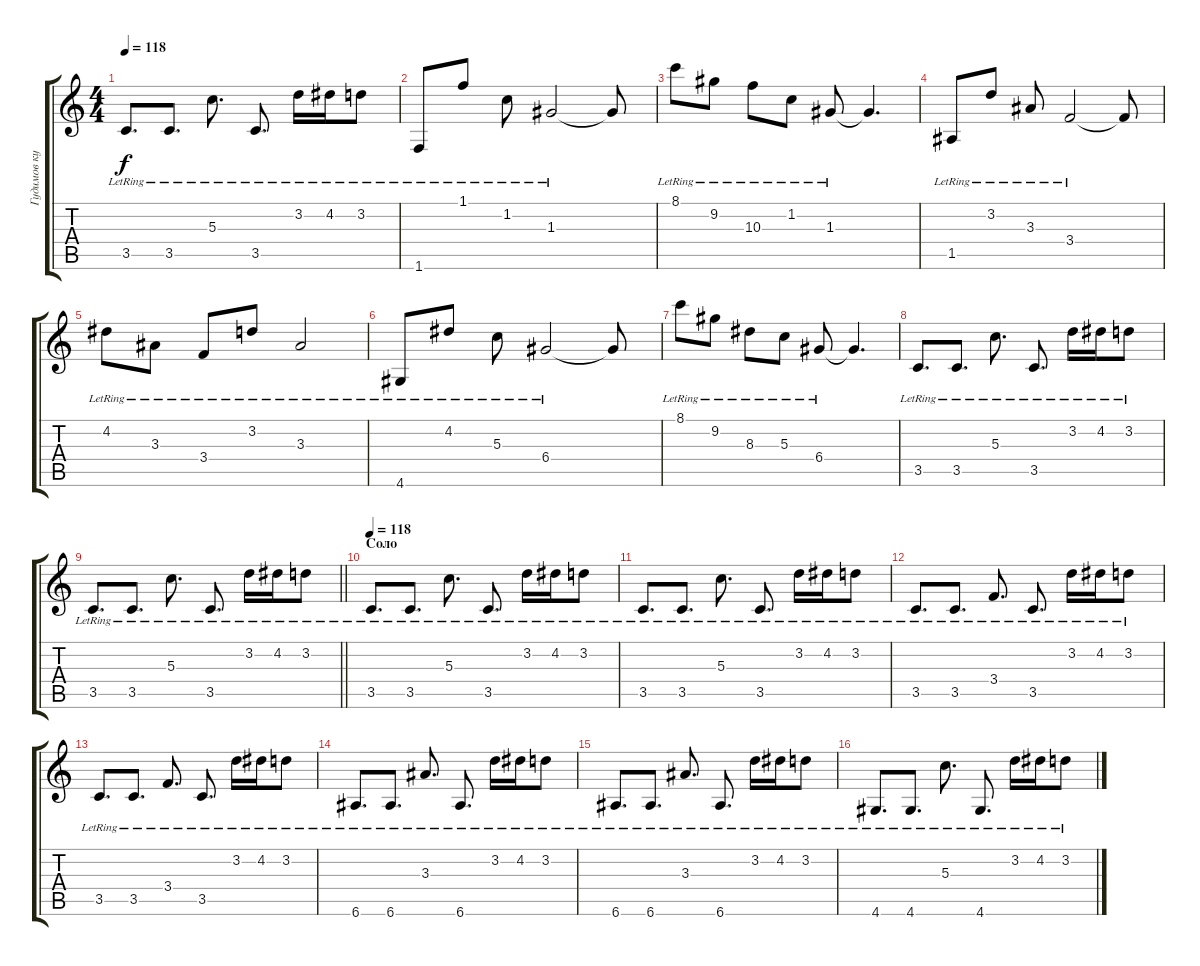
\track ("Гудимов куплет" "Гудимов ку") {instrument electricguitarjazz}
\staff {score tabs}
\tuning (E4 B3 G3 D3 A2 E2) {hide}
\ts (4 4)
\tempo 118
\clef g2
\ks c
3.5{lr}.8{d dy f} 3.5{lr}.8{d} 5.3{lr}.8{d} 3.5{lr}.8{d} 3.2{lr}.16 4.2{lr}.16 3.2{lr}.8 |
1.6{lr}.8 1.1{lr}.8 1.2{lr}.8 1.3{lr}.2 1.3{t}.8 |
8.1{lr}.8 9.2{lr}.8 10.3{lr}.8 1.2{lr}.8 1.3{lr}.8 1.3{t}.4{d} |
1.5{lr}.8 3.2{lr}.8 3.3{lr}.8 3.4{lr}.2 3.4{t}.8 |
4.2{lr}.8 3.3{lr}.8 3.4{lr}.8 3.2{lr}.8 3.3{lr}.2 |
4.6{lr}.8 4.2{lr}.8 5.3{lr}.8 6.4{lr}.2 6.4{t}.8 |
8.1{lr}.8 9.2{lr}.8 8.3{lr}.8 5.3{lr}.8 6.4{lr}.8 6.4{t}.4{d} |
3.5{lr}.8{d} 3.5{lr}.8{d} 5.3{lr}.8{d} 3.5{lr}.8{d} 3.2{lr}.16 4.2{lr}.16 3.2{lr}.8 |
\barLineRight lightlight
3.5{lr}.8{d} 3.5{lr}.8{d} 5.3{lr}.8{d} 3.5{lr}.8{d} 3.2{lr}.16 4.2{lr}.16 3.2{lr}.8 |
\section ("" "Соло")
\tempo 118
3.5{lr}.8{d} 3.5{lr}.8{d} 5.3{lr}.8{d} 3.5{lr}.8{d} 3.2{lr}.16 4.2{lr}.16 3.2{lr}.8 |
3.5{lr}.8{d} 3.5{lr}.8{d} 5.3{lr}.8{d} 3.5{lr}.8{d} 3.2{lr}.16 4.2{lr}.16 3.2{lr}.8 |
3.5{lr}.8{d} 3.5{lr}.8{d} 3.4{lr}.8{d} 3.5{lr}.8{d} 3.2{lr}.16 4.2{lr}.16 3.2{lr}.8 |
3.5{lr}.8{d} 3.5{lr}.8{d} 3.4{lr}.8{d} 3.5{lr}.8{d} 3.2{lr}.16 4.2{lr}.16 3.2{lr}.8 |
6.6{lr}.8{d} 6.6{lr}.8{d} 3.3{lr}.8{d} 6.6{lr}.8{d} 3.2{lr}.16 4.2{lr}.16 3.2{lr}.8 |
6.6{lr}.8{d} 6.6{lr}.8{d} 3.3{lr}.8{d} 6.6{lr}.8{d} 3.2{lr}.16 4.2{lr}.16 3.2{lr}.8 |
4.6{lr}.8{d} 4.6{lr}.8{d} 5.3{lr}.8{d} 4.6{lr}.8{d} 3.2{lr}.16 4.2{lr}.16 3.2{lr}.8
